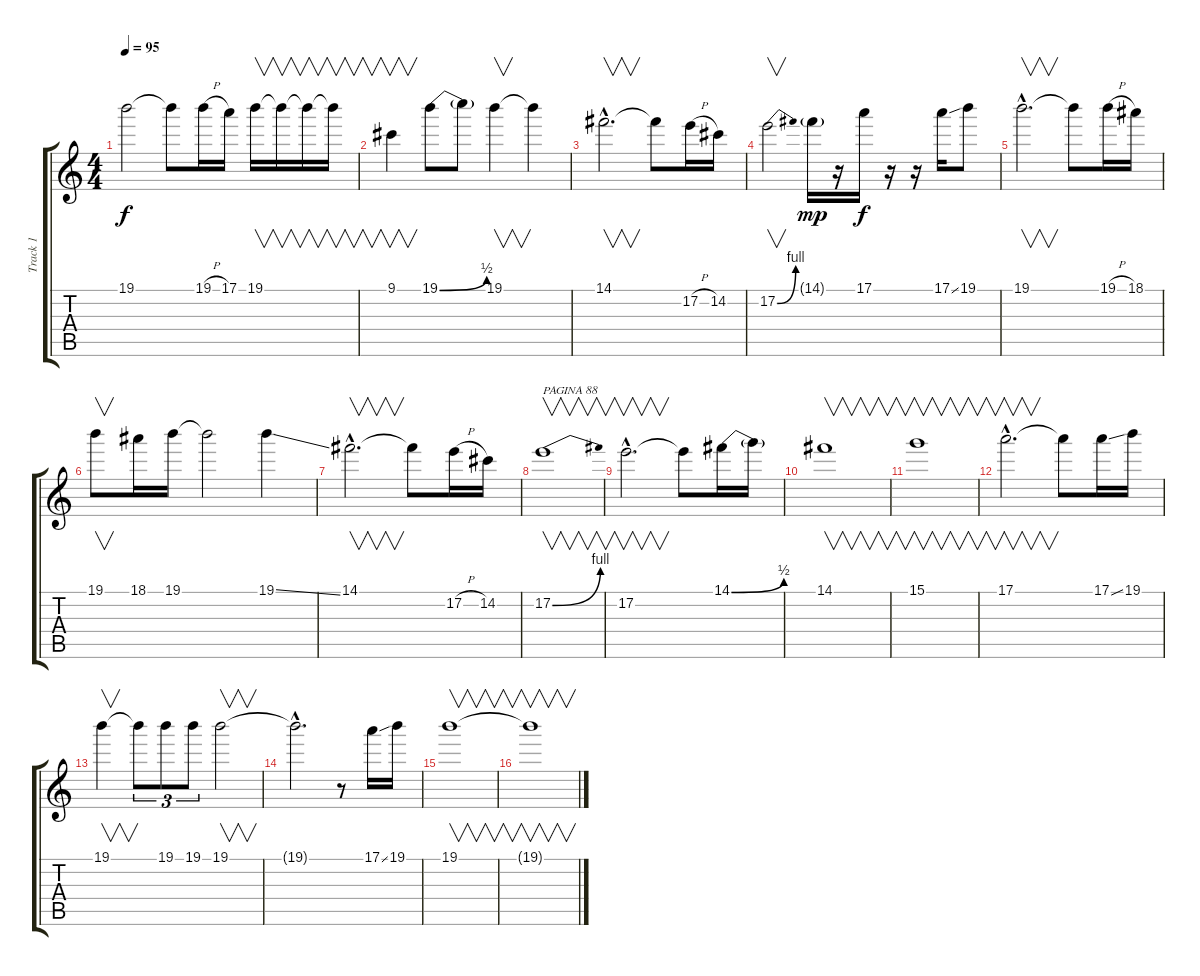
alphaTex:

\track ("Track 1" "Track 1") {instrument electricguitarclean}
\staff {score tabs}
\tuning (E4 B3 G3 D3 A2 E2) {hide}
\ts (4 4)
\tempo 95
\clef g2
\ks c
19.1.2{dy f} 19.1{t}.8 19.1{h}.16 17.1.16 19.1.16{v} 19.1{t}.16{v} 19.1{t}.16{v} 19.1{t}.16{v} |
9.1.4{v} 19.1{be (bend 0 0 60 2)}.8 19.1{t}.8 19.1.4{v} 19.1{t}.4 |
14.1{hac}.2{v d} 14.1{t}.8 17.2{h}.16 14.2.16 |
17.2{be (bend 0 0 60 4)}.2{v} 14.1{g}.16{dy mp} r.16 17.1.16{dy f} r.16 r.16 17.1{ss}.16 19.1.8 |
19.1{hac}.2{v d} 19.1{t}.8 19.1{h}.16 18.1.16 |
19.1.8{v} 18.1.16 19.1.16 19.1{t}.2 19.1{ss}.4 |
14.1{hac}.2{v d} 14.1{t}.8 17.2{h}.16 14.2.16 |
17.2{be (bend 0 0 60 4)}.1{v txt "PAGINA 88"} |
17.2{hac}.2{v d} 17.2{t}.8 14.1{be (bend 0 0 60 2)}.16 14.1{t}.16 |
14.1.1{v} |
15.1.1{v} |
17.1{hac}.2{v d} 17.1{t}.8 17.1{ss}.16 19.1.16 |
19.1.4{v} 19.1{t}.8{tu (3 2)} 19.1.8{tu (3 2)} 19.1.8{tu (3 2)} 19.1.2{v} |
19.1{hac t}.2{d} r.8 17.1{ss}.16 19.1.16 |
19.1.1{v} |
19.1{t}.1{v}
